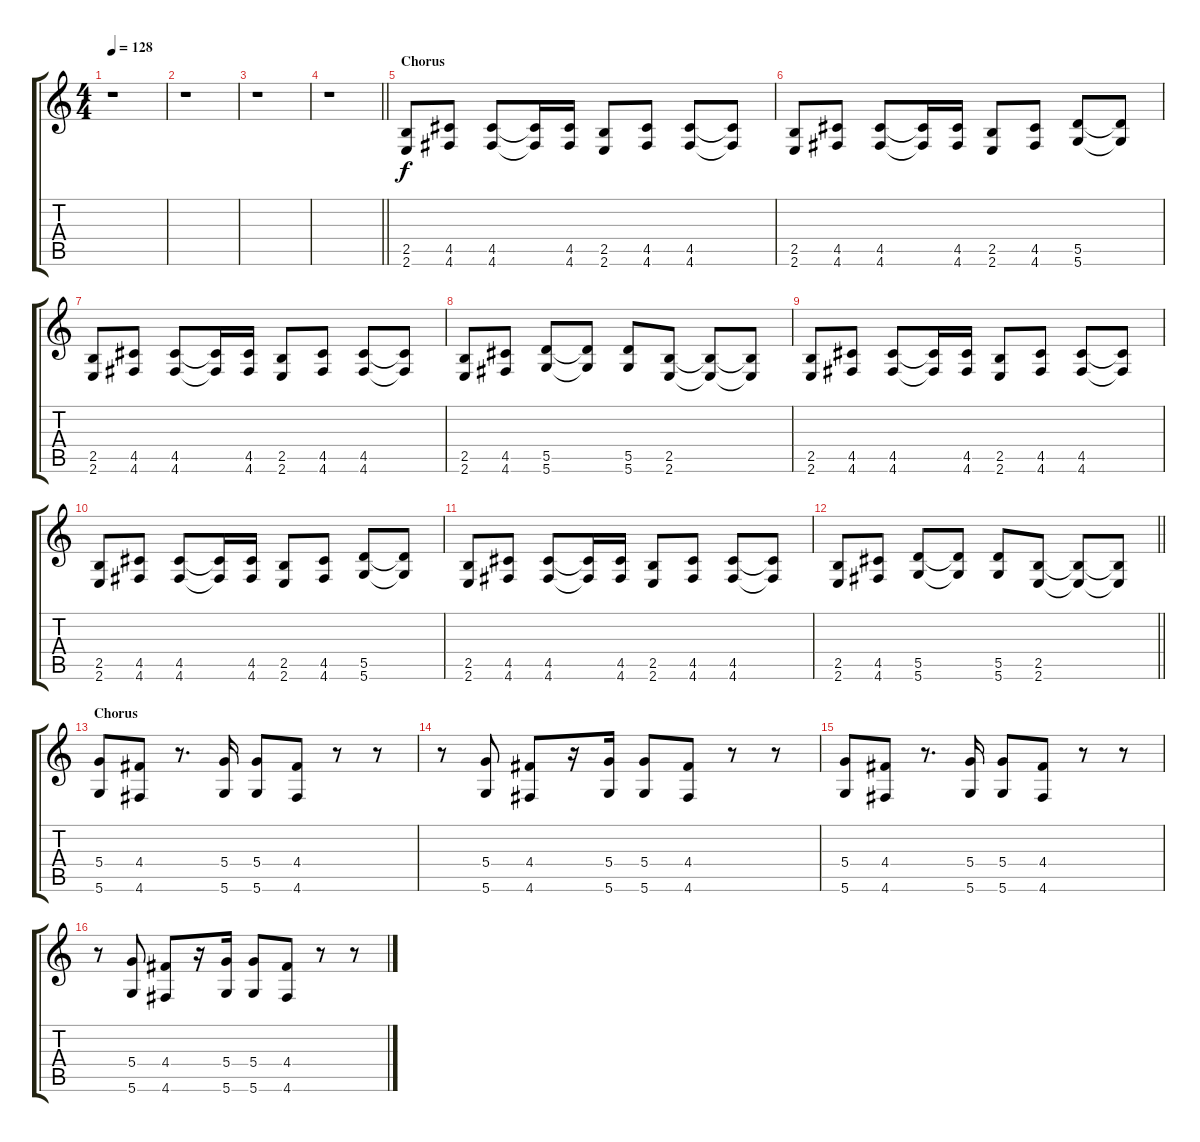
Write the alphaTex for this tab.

\track "" {instrument overdrivenguitar}
\staff {score tabs}
\tuning (E4 B3 G3 D3 A2 D2) {hide}
\ts (4 4)
\tempo 128
\clef g2
\ks c
r.1{dy f} |
r.1 |
r.1 |
\barLineRight lightlight
r.1 |
\section ("" "Chorus")
(2.5 2.6).8 (4.5 4.6).8 (4.5 4.6).8 (4.5{t} 4.6{t}).16 (4.5 4.6).16 (2.5 2.6).8 (4.5 4.6).8 (4.5 4.6).8 (4.5{t} 4.6{t}).8 |
(2.5 2.6).8 (4.5 4.6).8 (4.5 4.6).8 (4.5{t} 4.6{t}).16 (4.5 4.6).16 (2.5 2.6).8 (4.5 4.6).8 (5.5 5.6).8 (5.5{t} 5.6{t}).8 |
(2.5 2.6).8 (4.5 4.6).8 (4.5 4.6).8 (4.5{t} 4.6{t}).16 (4.5 4.6).16 (2.5 2.6).8 (4.5 4.6).8 (4.5 4.6).8 (4.5{t} 4.6{t}).8 |
(2.5 2.6).8 (4.5 4.6).8 (5.5 5.6).8 (5.5{t} 5.6{t}).8 (5.5 5.6).8 (2.5 2.6).8 (2.5{t} 2.6{t}).8 (2.5{t} 2.6{t}).8 |
(2.5 2.6).8 (4.5 4.6).8 (4.5 4.6).8 (4.5{t} 4.6{t}).16 (4.5 4.6).16 (2.5 2.6).8 (4.5 4.6).8 (4.5 4.6).8 (4.5{t} 4.6{t}).8 |
(2.5 2.6).8 (4.5 4.6).8 (4.5 4.6).8 (4.5{t} 4.6{t}).16 (4.5 4.6).16 (2.5 2.6).8 (4.5 4.6).8 (5.5 5.6).8 (5.5{t} 5.6{t}).8 |
(2.5 2.6).8 (4.5 4.6).8 (4.5 4.6).8 (4.5{t} 4.6{t}).16 (4.5 4.6).16 (2.5 2.6).8 (4.5 4.6).8 (4.5 4.6).8 (4.5{t} 4.6{t}).8 |
\barLineRight lightlight
(2.5 2.6).8 (4.5 4.6).8 (5.5 5.6).8 (5.5{t} 5.6{t}).8 (5.5 5.6).8 (2.5 2.6).8 (2.5{t} 2.6{t}).8 (2.5{t} 2.6{t}).8 |
\section ("" "Chorus")
(5.4 5.6).8 (4.4 4.6).8 r.8{d} (5.4 5.6).16 (5.4 5.6).8 (4.4 4.6).8 r.8 r.8 |
r.8 (5.4 5.6).8 (4.4 4.6).8 r.16 (5.4 5.6).16 (5.4 5.6).8 (4.4 4.6).8 r.8 r.8 |
(5.4 5.6).8 (4.4 4.6).8 r.8{d} (5.4 5.6).16 (5.4 5.6).8 (4.4 4.6).8 r.8 r.8 |
r.8 (5.4 5.6).8 (4.4 4.6).8 r.16 (5.4 5.6).16 (5.4 5.6).8 (4.4 4.6).8 r.8 r.8
